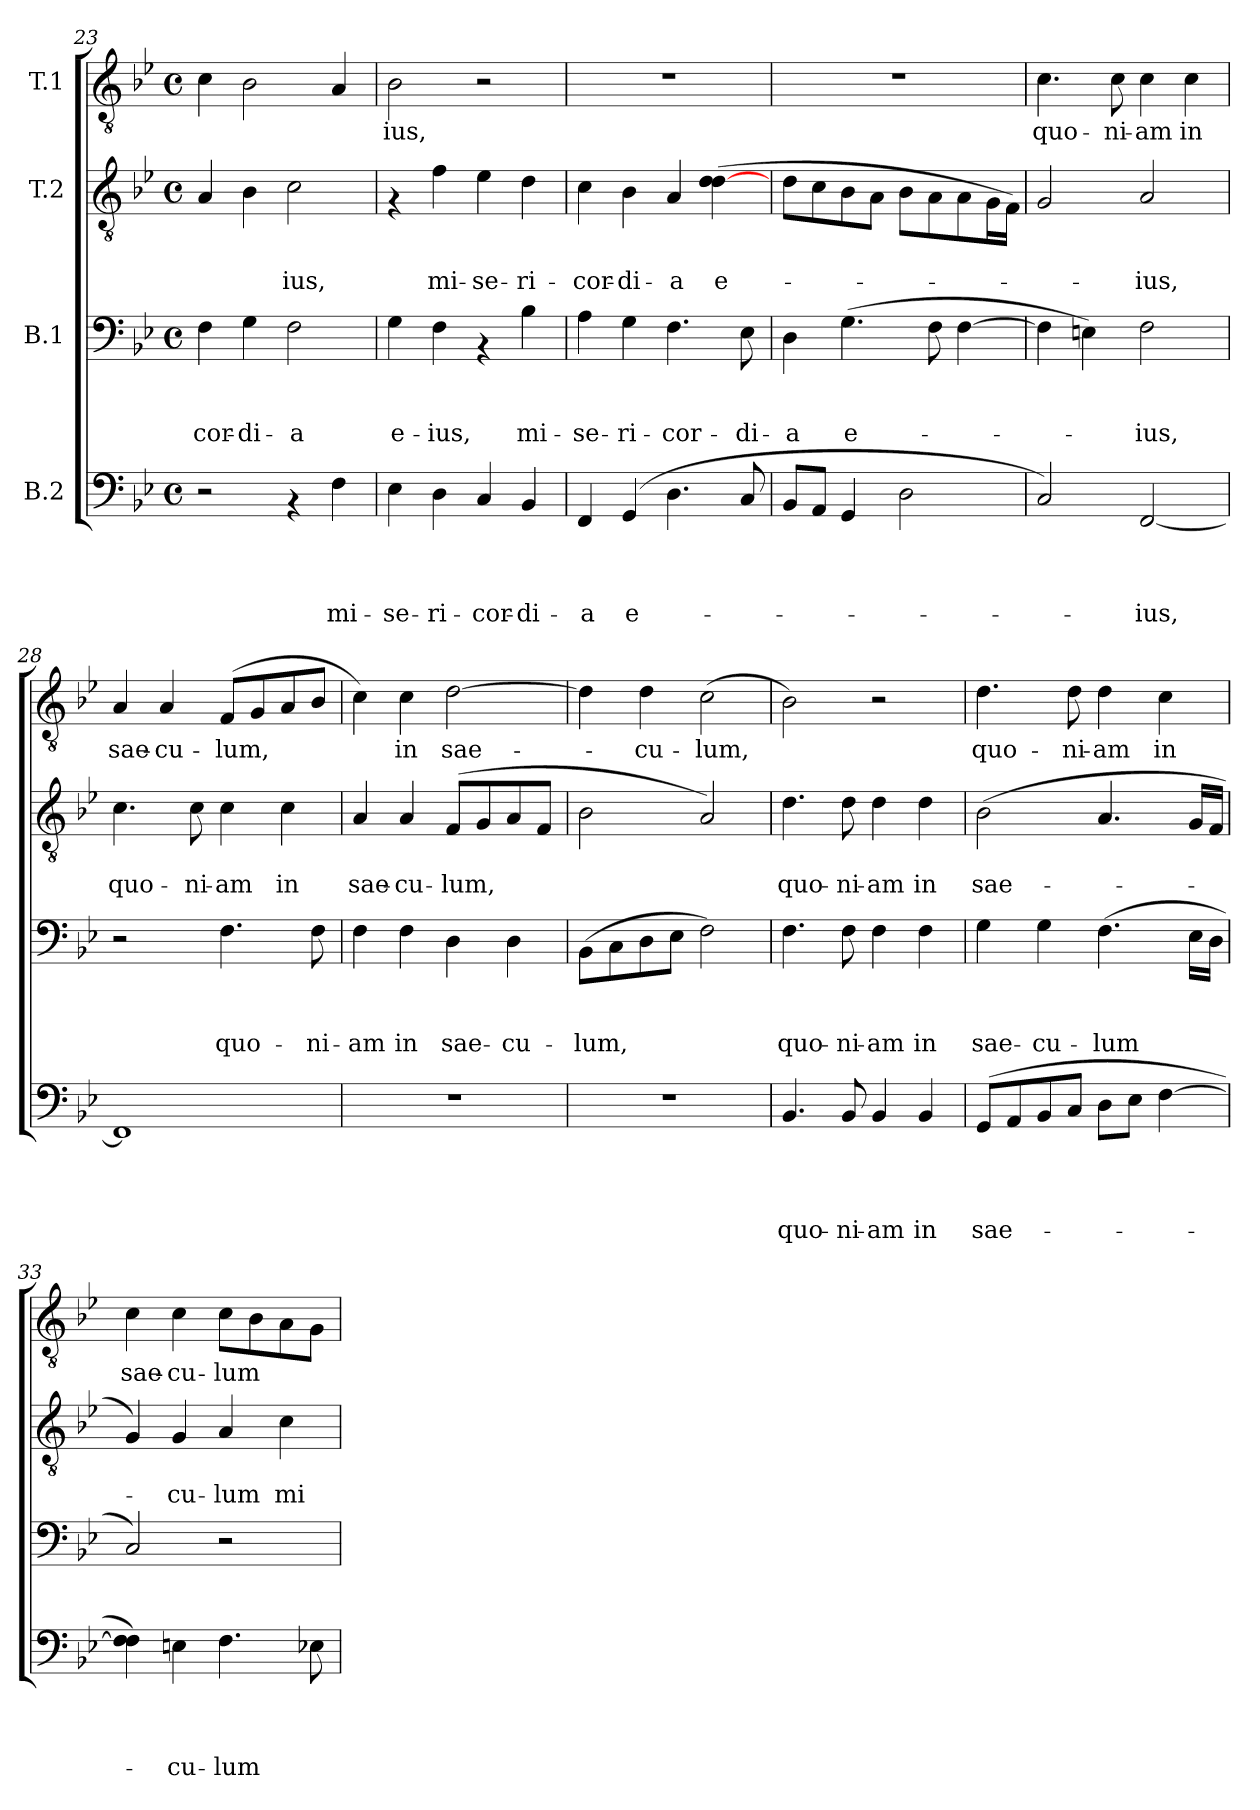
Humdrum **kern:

**kern	**text	**text	**text	**text	**kern	**text	**text	**text	**kern	**text	**text	**kern	**text
*part4	*part4	*part4	*part4	*part4	*part3	*part3	*part3	*part3	*part2	*part2	*part2	*part1	*part1
*staff4	*staff4	*staff4	*staff4	*staff4	*staff3	*staff3	*staff3	*staff3	*staff2	*staff2	*staff2	*staff1	*staff1
*I"B.2	*	*	*	*	*I"B.1	*	*	*	*I"T.2	*	*	*I"T.1	*
*clefF4	*	*	*	*	*clefF4	*	*	*	*clefGv2	*	*	*clefGv2	*
*k[b-e-]	*	*	*	*	*k[b-e-]	*	*	*	*k[b-e-]	*	*	*k[b-e-]	*
*B-:	*	*	*	*	*B-:	*	*	*	*B-:	*	*	*B-:	*
*M4/4	*	*	*	*	*M4/4	*	*	*	*M4/4	*	*	*M4/4	*
*met(c)	*	*	*	*	*met(c)	*	*	*	*met(c)	*	*	*met(c)	*
=23	=23	=23	=23	=23	=23	=23	=23	=23	=23	=23	=23	=23	=23
!	!	!	!	!	!	!	!	!LO:LY:b	!	!	!	!	!
2r	.	.	.	.	4F\	.	.	-cor-	4A/	.	.	4c\	.
!	!	!	!	!	!	!	!	!LO:LY:b	!	!	!	!	!
.	.	.	.	.	4G\	.	.	-di-	4B-\	.	.	2B-\	.
!	!	!	!	!	!	!	!	!LO:LY:b	!	!	!LO:LY:b	!	!
4rAA	.	.	.	.	2F\	.	.	-a	2c\	.	-ius,	.	.
!	!	!	!	!LO:LY:b	!	!	!	!	!	!	!	!	!
4F\	.	.	.	mi-	.	.	.	.	.	.	.	4A/	.
=24	=24	=24	=24	=24	=24	=24	=24	=24	=24	=24	=24	=24	=24
!	!	!	!	!LO:LY:b	!	!	!	!LO:LY:b	!	!	!	!	!LO:LY:b
4E-\	.	.	.	-se-	4G\	.	.	e-	4rF	.	.	2B-\	-ius,
!	!	!	!	!LO:LY:b	!	!	!	!LO:LY:b	!	!	!LO:LY:b	!	!
4D\	.	.	.	-ri-	4F\	.	.	-ius,	4f\	.	mi-	.	.
!	!	!	!	!LO:LY:b	!	!	!	!	!	!	!LO:LY:b	!	!
4C/	.	.	.	-cor-	4rAA	.	.	.	4e-\	.	-se-	2r	.
!	!	!	!	!LO:LY:b	!	!	!	!LO:LY:b	!	!	!LO:LY:b	!	!
4BB-/	.	.	.	-di-	4B-\	.	.	mi-	4d\	.	-ri-	.	.
=25	=25	=25	=25	=25	=25	=25	=25	=25	=25	=25	=25	=25	=25
!	!	!	!	!LO:LY:b	!	!	!	!LO:LY:b	!	!	!LO:LY:b	!	!
4FF/	.	.	.	-a	4A\	.	.	-se-	4c\	.	-cor-	1r	.
!	!	!	!	!LO:LY:b	!	!	!	!LO:LY:b	!	!	!LO:LY:b	!	!
(<4GG/	.	.	.	e-	4G\	.	.	-ri-	4B-\	.	-di-	.	.
!	!	!	!	!	!	!	!	!LO:LY:b	!	!	!LO:LY:b	!	!
4.D\	.	.	.	.	4.F\	.	.	-cor-	4A/	.	-a	.	.
!	!	!	!	!	!	!	!	!	!	!	!LO:LY:b	!	!
.	.	.	.	.	.	.	.	.	(>4d\ [>4d\	.	e-	.	.
!	!	!	!	!	!	!	!	!LO:LY:b	!	!	!	!	!
8C/	.	.	.	.	8E-\	.	.	-di-	.	.	.	.	.
=26	=26	=26	=26	=26	=26	=26	=26	=26	=26	=26	=26	=26	=26
!	!	!	!	!	!	!	!	!LO:LY:b	!	!	!	!	!
8BB-/L	.	.	.	.	4D\	.	.	-a	8d\L	.	.	1r	.
8AA/J	.	.	.	.	.	.	.	.	8c\	.	.	.	.
!	!	!	!	!	!	!	!	!LO:LY:b	!	!	!	!	!
4GG/	.	.	.	.	(>4.G\	.	.	e-	8B-\	.	.	.	.
.	.	.	.	.	.	.	.	.	8A\J	.	.	.	.
2D\	.	.	.	.	.	.	.	.	8B-\L	.	.	.	.
.	.	.	.	.	8F\	.	.	.	8A\	.	.	.	.
.	.	.	.	.	[<4F\	.	.	.	8A\	.	.	.	.
.	.	.	.	.	.	.	.	.	16G\L	.	.	.	.
.	.	.	.	.	.	.	.	.	16F\JJ)	.	.	.	.
!!LO:PB:g=z
=27	=27	=27	=27	=27	=27	=27	=27	=27	=27	=27	=27	=27	=27
!	!	!	!	!	!	!	!	!	!	!	!	!	!LO:LY:b
2C/)	.	.	.	.	4F\]	.	.	.	2G/	.	.	4.c\	quo-
.	.	.	.	.	4En\)	.	.	.	.	.	.	.	.
!	!	!	!	!	!	!	!	!	!	!	!	!	!LO:LY:b
.	.	.	.	.	.	.	.	.	.	.	.	8c\	-ni-
!	!	!	!	!LO:LY:b	!	!	!	!LO:LY:b	!	!	!LO:LY:b	!	!LO:LY:b
[<2FF/	.	.	.	-ius,	2F\	.	.	-ius,	2A/	.	-ius,	4c\	-am
!	!	!	!	!	!	!	!	!	!	!	!	!	!LO:LY:b
.	.	.	.	.	.	.	.	.	.	.	.	4c\	in
=28	=28	=28	=28	=28	=28	=28	=28	=28	=28	=28	=28	=28	=28
!	!	!	!	!	!	!	!	!	!	!	!LO:LY:b	!	!LO:LY:b
1FF]	.	.	.	.	2r	.	.	.	4.c\	.	quo-	4A/	sae-
!	!	!	!	!	!	!	!	!	!	!	!	!	!LO:LY:b
.	.	.	.	.	.	.	.	.	.	.	.	4A/	-cu-
!	!	!	!	!	!	!	!	!	!	!	!LO:LY:b	!	!
.	.	.	.	.	.	.	.	.	8c\	.	-ni-	.	.
!	!	!	!	!	!	!	!	!LO:LY:b	!	!	!LO:LY:b	!	!LO:LY:b
.	.	.	.	.	4.F\	.	.	quo-	4c\	.	-am	(<8F/L	-lum,
.	.	.	.	.	.	.	.	.	.	.	.	8G/	.
!	!	!	!	!	!	!	!	!	!	!	!LO:LY:b	!	!
.	.	.	.	.	.	.	.	.	4c\	.	in	8A/	.
!	!	!	!	!	!	!	!	!LO:LY:b	!	!	!	!	!
.	.	.	.	.	8F\	.	.	-ni-	.	.	.	8B-/J	.
=29	=29	=29	=29	=29	=29	=29	=29	=29	=29	=29	=29	=29	=29
!	!	!	!	!	!	!	!	!LO:LY:b	!	!	!LO:LY:b	!	!
1r	.	.	.	.	4F\	.	.	-am	4A/	.	sae-	4c\)	.
!	!	!	!	!	!	!	!	!LO:LY:b	!	!	!LO:LY:b	!	!LO:LY:b
.	.	.	.	.	4F\	.	.	in	4A/	.	-cu-	4c\	in
!	!	!	!	!	!	!	!	!LO:LY:b	!	!	!LO:LY:b	!	!LO:LY:b
.	.	.	.	.	4D\	.	.	sae-	(<8F/L	.	-lum,	[>2d\	sae-
.	.	.	.	.	.	.	.	.	8G/	.	.	.	.
!	!	!	!	!	!	!	!	!LO:LY:b	!	!	!	!	!
.	.	.	.	.	4D\	.	.	-cu-	8A/	.	.	.	.
.	.	.	.	.	.	.	.	.	8F/J	.	.	.	.
=30	=30	=30	=30	=30	=30	=30	=30	=30	=30	=30	=30	=30	=30
!	!	!	!	!	!	!	!	!LO:LY:b	!	!	!	!	!
1r	.	.	.	.	(>8BB-\L	.	.	-lum,	2B-\	.	.	4d\]	.
.	.	.	.	.	8C\	.	.	.	.	.	.	.	.
!	!	!	!	!	!	!	!	!	!	!	!	!	!LO:LY:b
.	.	.	.	.	8D\	.	.	.	.	.	.	4d\	-cu-
.	.	.	.	.	8E-\J	.	.	.	.	.	.	.	.
!	!	!	!	!	!	!	!	!	!	!	!	!	!LO:LY:b
.	.	.	.	.	2F\)	.	.	.	2A/)	.	.	(>2c\	-lum,
=31	=31	=31	=31	=31	=31	=31	=31	=31	=31	=31	=31	=31	=31
!	!	!	!	!LO:LY:b	!	!	!	!LO:LY:b	!	!	!LO:LY:b	!	!
4.BB-/	.	.	.	quo-	4.F\	.	.	quo-	4.d\	.	quo-	2B-\)	.
!	!	!	!	!LO:LY:b	!	!	!	!LO:LY:b	!	!	!LO:LY:b	!	!
8BB-/	.	.	.	-ni-	8F\	.	.	-ni-	8d\	.	-ni-	.	.
!	!	!	!	!LO:LY:b	!	!	!	!LO:LY:b	!	!	!LO:LY:b	!	!
4BB-/	.	.	.	-am	4F\	.	.	-am	4d\	.	-am	2r	.
!	!	!	!	!LO:LY:b	!	!	!	!LO:LY:b	!	!	!LO:LY:b	!	!
4BB-/	.	.	.	in	4F\	.	.	in	4d\	.	in	.	.
!!LO:PB:g=z
=32	=32	=32	=32	=32	=32	=32	=32	=32	=32	=32	=32	=32	=32
!	!	!	!	!LO:LY:b	!	!	!	!LO:LY:b	!	!	!LO:LY:b	!	!LO:LY:b
(<8GG/L	.	.	.	sae-	4G\	.	.	sae-	(>2B-\	.	sae-	4.d\	quo-
8AA/	.	.	.	.	.	.	.	.	.	.	.	.	.
!	!	!	!	!	!	!	!	!LO:LY:b	!	!	!	!	!
8BB-/	.	.	.	.	4G\	.	.	-cu-	.	.	.	.	.
!	!	!	!	!	!	!	!	!	!	!	!	!	!LO:LY:b
8C/J	.	.	.	.	.	.	.	.	.	.	.	8d\	-ni-
!	!	!	!	!	!	!	!	!LO:LY:b	!	!	!	!	!LO:LY:b
8D\L	.	.	.	.	(>4.F\	.	.	-lum	4.A/	.	.	4d\	-am
8E-\J	.	.	.	.	.	.	.	.	.	.	.	.	.
!	!	!	!	!	!	!	!	!	!	!	!	!	!LO:LY:b
[>4F\	.	.	.	.	.	.	.	.	.	.	.	4c\	in
.	.	.	.	.	16E-\LL	.	.	.	16G/LL	.	.	.	.
.	.	.	.	.	16D\JJ	.	.	.	16F/JJ	.	.	.	.
=33	=33	=33	=33	=33	=33	=33	=33	=33	=33	=33	=33	=33	=33
!	!	!	!	!	!	!	!	!	!	!	!	!	!LO:LY:b
4F\] 4F\)	.	.	.	.	2C/)	.	.	.	4G/)	.	.	4c\	sae-
!	!	!	!	!LO:LY:b	!	!	!	!	!	!	!LO:LY:b	!	!LO:LY:b
4En\	.	.	.	-cu-	.	.	.	.	4G/	.	-cu-	4c\	-cu-
!	!	!	!	!LO:LY:b	!	!	!	!	!	!	!LO:LY:b	!	!LO:LY:b
4.F\	.	.	.	-lum	2r	.	.	.	4A/	.	-lum	8c\L	-lum
.	.	.	.	.	.	.	.	.	.	.	.	8B-\	.
!	!	!	!	!	!	!	!	!	!	!	!LO:LY:b	!	!
.	.	.	.	.	.	.	.	.	4c\	.	mi-	8A\	.
8E-X\	.	.	.	.	.	.	.	.	.	.	.	8G\J	.
=	=	=	=	=	=	=	=	=	=	=	=	=	=
*-	*-	*-	*-	*-	*-	*-	*-	*-	*-	*-	*-	*-	*-
